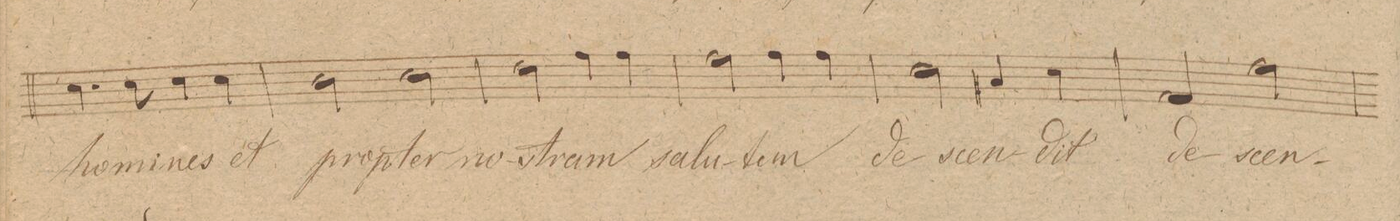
**kern	**text	**dynam
*I"Tenore.	*	*
*clefC4	*	*
*k[]	*	*
*met(c|)	*	*
*M2/2	*	*
4.B\	ho-	.
8B\	-mi-	.
4B\	-nes	.
4B\	et	.
=53	=53	=53
2A\	pro-	.
2B\	-pter	.
=54	=54	=54
2c\	no-	.
4e\	.	.
4e\	-stram	.
=55	=55	=55
2e\	-sa-	.
4e\	-lu-	.
4e\	-tem	.
=56	=56	=56
2B\	de-	.
4G#X/	-scen-	.
4B\	-dit	.
=57	=57	=57
2E/	de-	.
2e\	-scen-	.
=58	=58	=58
*-	*-	*-
